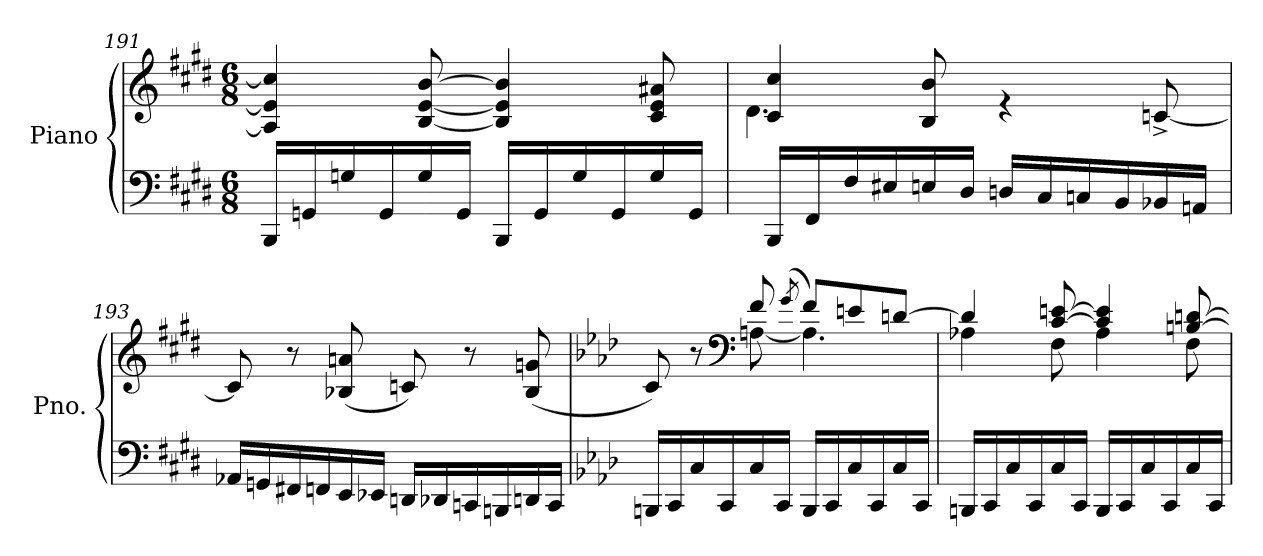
**kern	**kern
*part1	*part1
*staff2	*staff1
*I"Piano	*
*I'Pno.	*
*clefF4	*clefG2
*k[f#c#g#d#]	*k[f#c#g#d#]
*M6/8	*M6/8
=191	=191
16BBB/LL	4A#/] 4e/] 4cc#/]
16GGn/	.
16Gn/	.
16GG/	.
16G/	[8B/ [8e/ [8b/
16GG/JJ	.
16BBB/LL	4B/] 4e/] 4b/]
16GG/	.
16G/	.
16GG/	.
16G/	8c#/ 8e/ 8a#X/
16GG/JJ	.
=192	=192
*	*^
16BBB/LL	4c#/ 4cc#/	4.d#\
16FF#/	.	.
16F#/	.	.
16E#X/	.	.
16En/	8B/ 8b/	.
16D#/JJ	.	.
16Dn/LL	4re	4.ryy
16C#/	.	.
16Cn/	.	.
16BB/	.	.
16BB-X/	[8cn^/	.
16AAn/JJ	.	.
*	*v	*v
!!LO:LB:g=z
=193	=193
16AA-X/LL	8c/]
16GGn/	.
16FF#X/	8r
16FFn/	.
16EE/	(>8B-X/ 8an/
16EE-X/JJ	.
16DDn/LL	8cn/)
16DD-X/	.
16CCn/	8r
16BBBn/	.
16DDn/	(>8B-/ 8gn/
16CC/JJ	.
=194	=194
*k[b-e-a-d-]	*k[b-e-a-d-]
*	*^
16BBBn/LL	8c/)	4ryy
16CC/	.	.
16C/	8r	.
16CC/	.	.
*	*clefF4	*
16C/	8f/	[8An\
16CC/JJ	.	.
.	(>8qg/	.
16BBB/LL	8f/L)	4.A\]
16CC/	.	.
16C/	8en/	.
16CC/	.	.
16C/	[8dn/J	.
16CC/JJ	.	.
=195	=195	=195
16BBBn/LL	4d/]	4A-X\
16CC/	.	.
16C/	.	.
16CC/	.	.
16C/	[8c/ [8en/	8F\
16CC/JJ	.	.
16BBB/LL	4c/] 4e/]	4A-\
16CC/	.	.
16C/	.	.
16CC/	.	.
16C/	[8Bn/ [8dn/	8F\
16CC/JJ	.	.
*	*v	*v
=	=
*-	*-
